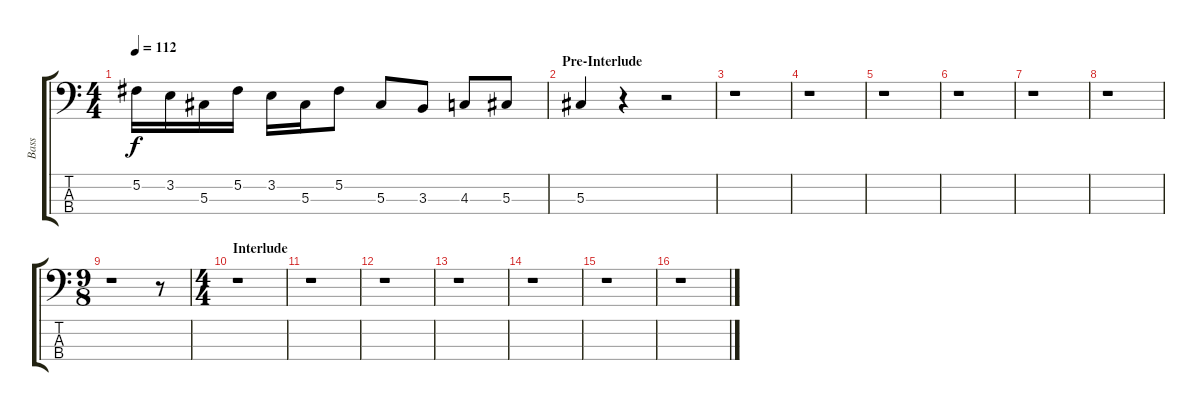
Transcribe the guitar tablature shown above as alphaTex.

\track ("Bass" "Bass") {instrument electricbassfinger}
\staff {score tabs}
\tuning (Gb2 Db2 Ab1 Eb1) {hide}
\ts (4 4)
\tempo 112
\clef f4
\ks c
5.2.16{dy f} 3.2.16 5.3.16 5.2.16 3.2.16 5.3.16 5.2.8 5.3.8 3.3.8 4.3.8 5.3.8 |
\section ("" "Pre-Interlude")
5.3.4 r.4 r.2 |
r.1 |
r.1 |
r.1 |
r.1 |
r.1 |
r.1 |
\ts (9 8)
r.1 r.8 |
\ts (4 4)
\section ("" "Interlude")
r.1 |
r.1 |
r.1 |
r.1 |
r.1 |
r.1 |
r.1
